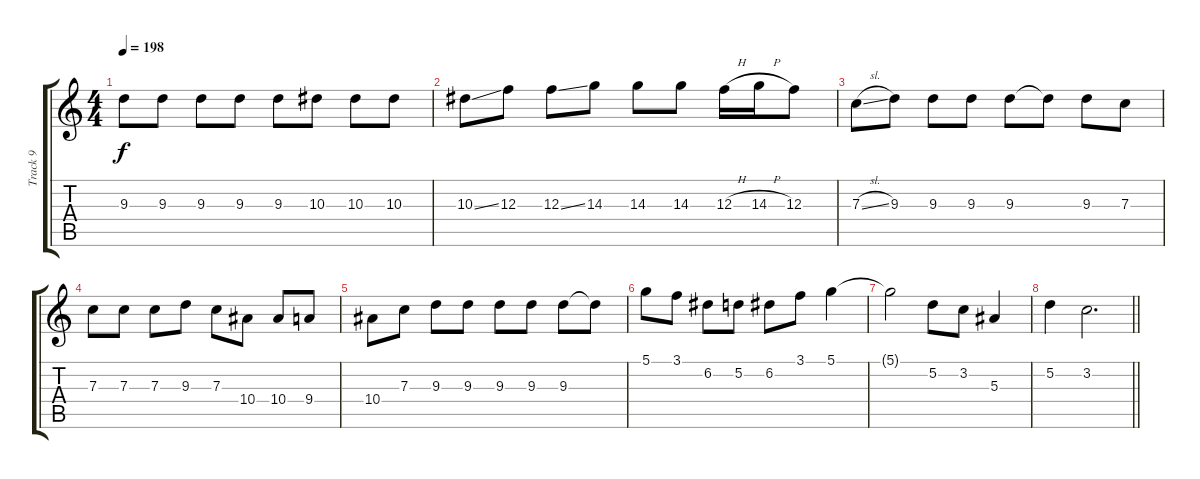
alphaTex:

\track ("Track 9" "Track 9") {instrument acousticguitarsteel}
\staff {score tabs}
\tuning (D4 A3 F3 C3 G2 C2) {hide}
\ts (4 4)
\tempo 198
\clef g2
\ks c
9.3.8{dy f} 9.3.8 9.3.8 9.3.8 9.3.8 10.3.8 10.3.8 10.3.8 |
10.3{ss}.8 12.3.8 12.3{ss}.8 14.3.8 14.3.8 14.3.8 12.3{h}.16 14.3{h}.16 12.3.8 |
7.3{sl}.8 9.3.8 9.3.8 9.3.8 9.3.8 9.3{t}.8 9.3.8 7.3.8 |
7.3.8 7.3.8 7.3.8 9.3.8 7.3.8 10.4.8 10.4.8 9.4.8 |
10.4.8 7.3.8 9.3.8 9.3.8 9.3.8 9.3.8 9.3.8 9.3{t}.8 |
5.1.8 3.1.8 6.2.8 5.2.8 6.2.8 3.1.8 5.1.4 |
5.1{t}.2 5.2.8 3.2.8 5.3.4 |
\barLineRight lightlight
5.2.4 3.2.2{d}
